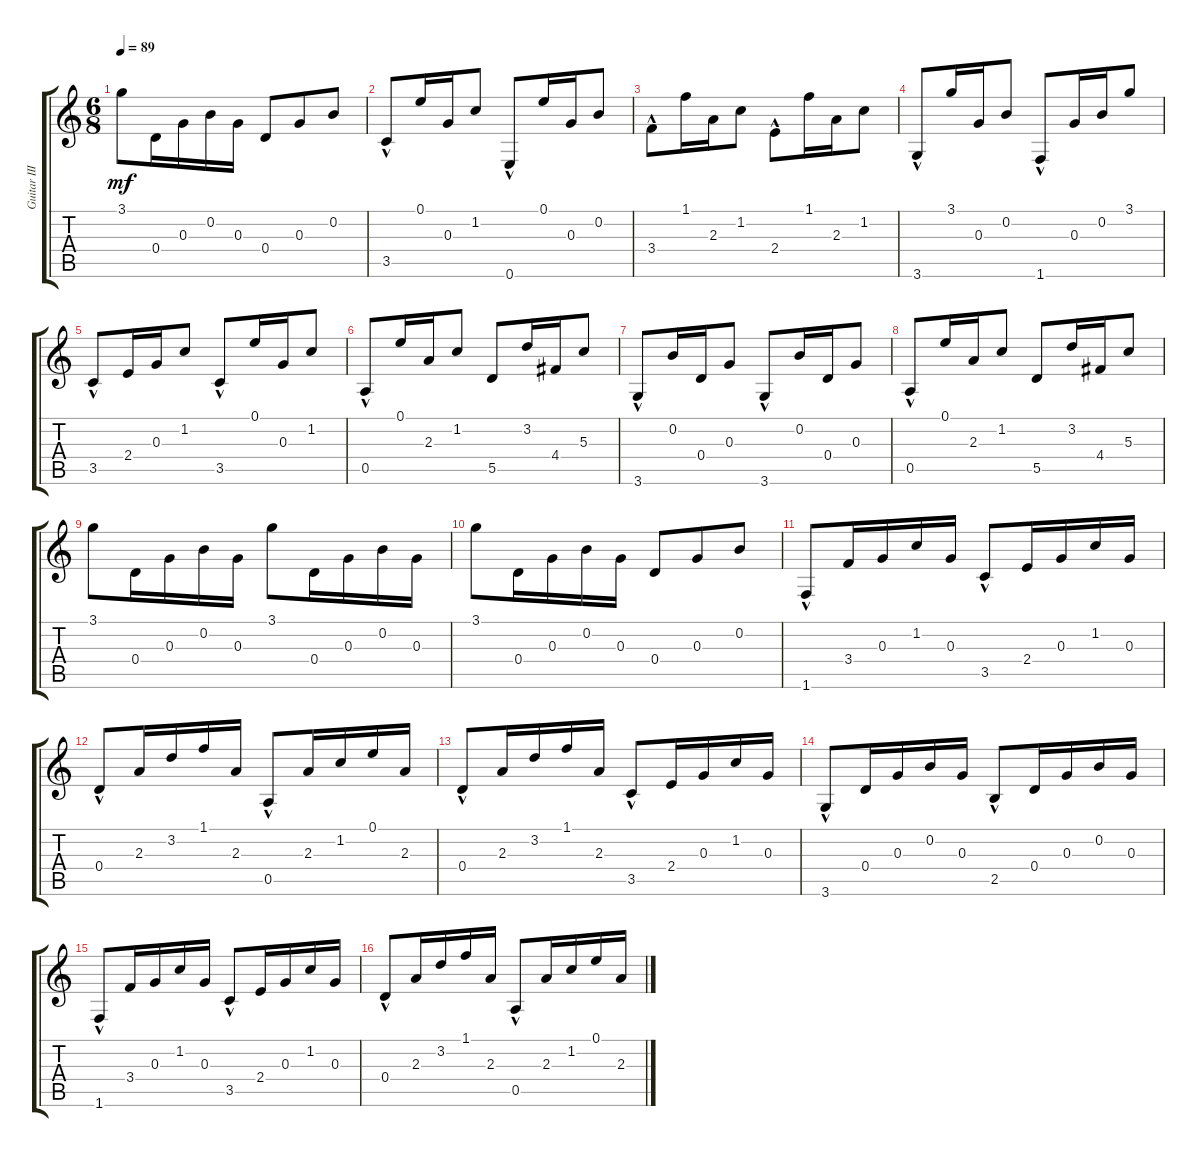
\track ("Guitar III" "Guitar III") {instrument acousticguitarsteel}
\staff {score tabs}
\tuning (E4 B3 G3 D3 A2 E2) {hide}
\ts (6 8)
\tempo 89
\clef g2
\ks c
3.1.8{dy mf} 0.4.16 0.3.16 0.2.16 0.3.16 0.4.8 0.3.8 0.2.8 |
3.5{hac}.8 0.1.16 0.3.16 1.2.8 0.6{hac}.8 0.1.16 0.3.16 0.2.8 |
3.4{hac}.8 1.1.16 2.3.16 1.2.8 2.4{hac}.8 1.1.16 2.3.16 1.2.8 |
3.6{hac}.8 3.1.16 0.3.16 0.2.8 1.6{hac}.8 0.3.16 0.2.16 3.1.8 |
3.5{hac}.8 2.4.16 0.3.16 1.2.8 3.5{hac}.8 0.1.16 0.3.16 1.2.8 |
0.5{hac}.8 0.1.16 2.3.16 1.2.8 5.5.8 3.2.16 4.4.16 5.3.8 |
3.6{hac}.8 0.2.16 0.4.16 0.3.8 3.6{hac}.8 0.2.16 0.4.16 0.3.8 |
0.5{hac}.8 0.1.16 2.3.16 1.2.8 5.5.8 3.2.16 4.4.16 5.3.8 |
3.1.8 0.4.16 0.3.16 0.2.16 0.3.16 3.1.8 0.4.16 0.3.16 0.2.16 0.3.16 |
3.1.8 0.4.16 0.3.16 0.2.16 0.3.16 0.4.8 0.3.8 0.2.8 |
1.6{hac}.8 3.4.16 0.3.16 1.2.16 0.3.16 3.5{hac}.8 2.4.16 0.3.16 1.2.16 0.3.16 |
0.4{hac}.8 2.3.16 3.2.16 1.1.16 2.3.16 0.5{hac}.8 2.3.16 1.2.16 0.1.16 2.3.16 |
0.4{hac}.8 2.3.16 3.2.16 1.1.16 2.3.16 3.5{hac}.8 2.4.16 0.3.16 1.2.16 0.3.16 |
3.6{hac}.8 0.4.16 0.3.16 0.2.16 0.3.16 2.5{hac}.8 0.4.16 0.3.16 0.2.16 0.3.16 |
1.6{hac}.8 3.4.16 0.3.16 1.2.16 0.3.16 3.5{hac}.8 2.4.16 0.3.16 1.2.16 0.3.16 |
0.4{hac}.8 2.3.16 3.2.16 1.1.16 2.3.16 0.5{hac}.8 2.3.16 1.2.16 0.1.16 2.3.16
